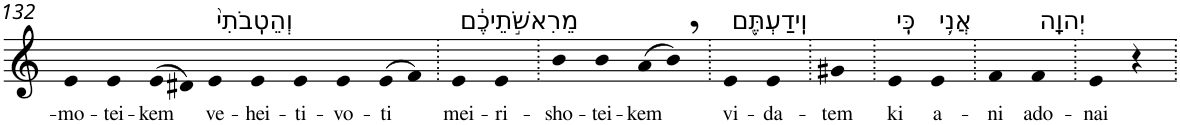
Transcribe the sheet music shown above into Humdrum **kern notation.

**kern	**text
*part1	*part1
*staff1	*staff1
*I"Piano	*
*I'Pno	*
!!LO:PB:g=z
*clefG2	*
*k[]	*
=132	=132
!	!LO:LY:b
4e	-mo-
!	!LO:LY:b
4e	-tei-
!	!LO:LY:b
(>8e	-kem
8d#X)	.
!LO:TX:a:t=וְהֵטִֽבֹתִי֙	!
!	!LO:LY:b
4e	ve-
!	!LO:LY:b
4e	-hei-
!	!LO:LY:b
4e	-ti-
!	!LO:LY:b
4e	-vo-
!	!LO:LY:b
(>8e	-ti
8f)	.
=133.	=133.
!LO:TX:a:t=מֵרִאשֹׁ֣תֵיכֶ֔ם	!
!	!LO:LY:b
4e	mei-
!	!LO:LY:b
4e	-ri-
=134.	=134.
!	!LO:LY:b
4b	-sho-
!	!LO:LY:b
4b	-tei-
!	!LO:LY:b
(>8a	-kem
8b,)	.
=135.	=135.
!LO:TX:a:t=וִֽידַעְתֶּ֖ם	!
!	!LO:LY:b
4e	vi-
!	!LO:LY:b
4e	-da-
=136.	=136.
!	!LO:LY:b
4g#X	-tem
=137.	=137.
!LO:TX:a:t=כִּֽי	!
!	!LO:LY:b
4e	ki
!LO:TX:a:t=אֲנִ֥י	!
!	!LO:LY:b
4e	a-
=138.	=138.
!	!LO:LY:b
4f	-ni
!LO:TX:a:t=יְהוָֽה	!
!	!LO:LY:b
4f	ado-
=139.	=139.
!	!LO:LY:b
4e	-nai
4r	.
=.	=.
*-	*-
